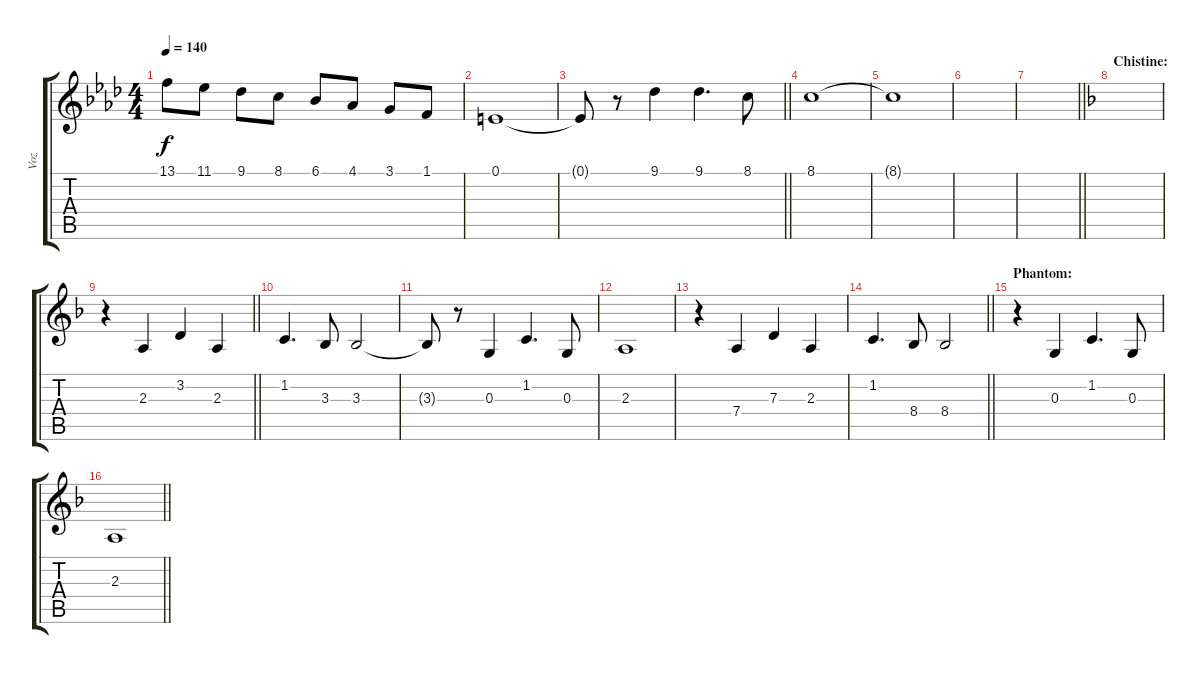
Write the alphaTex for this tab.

\track ("Voz" "Voz") {instrument choiraahs}
\staff {score tabs}
\tuning (E4 B3 G3 D3 A2 E2) {hide}
\ts (4 4)
\tempo 140
\clef g2
\ks fminor
13.1{t}.8{dy f} 11.1.8 9.1.8 8.1.8 6.1.8 4.1.8 3.1.8 1.1.8 |
0.1.1 |
\barLineRight lightlight
0.1{t}.8 r.8 9.1.4 9.1.4{d} 8.1.8 |
8.1.1 |
8.1{t}.1 |
|
\barLineRight lightlight
|
\section ("" "Chistine:")
\ks dminor
|
\barLineRight lightlight
r.4 2.3.4 3.2.4 2.3.4 |
1.2.4{d} 3.3.8 3.3.2 |
3.3{t}.8 r.8 0.3.4 1.2.4{d} 0.3.8 |
2.3.1 |
r.4 7.4.4 7.3.4 2.3.4 |
\barLineRight lightlight
1.2.4{d} 8.4.8 8.4.2 |
\section ("" "Phantom:")
r.4 0.3.4 1.2.4{d} 0.3.8 |
\barLineRight lightlight
2.3.1
